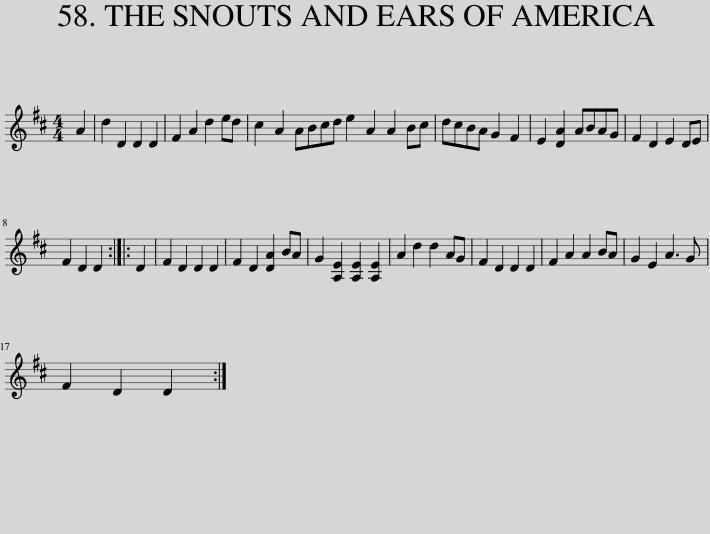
X:1
L:1/8
M:4/4
I:linebreak $
K:D
V:1 treble
V:1
 A2 | d2 D2 D2 D2 | F2 A2 d2 ed | c2 A2 ABcd e2 A2 A2 Bc | dcBA G2 F2 | %5
 E2 [DA]2 ABAG | F2 D2 E2 DE |$ F2 D2 D2 :: D2 | F2 D2 D2 D2 | %10
 F2 D2 [DA]2 BA | G2 [A,E]2 [A,E]2 [A,E]2 | A2 d2 d2 AG | F2 D2 D2 D2 | F2 A2 A2 BA | %15
 G2 E2 A3 G |$ F2 D2 D2 :| %17
